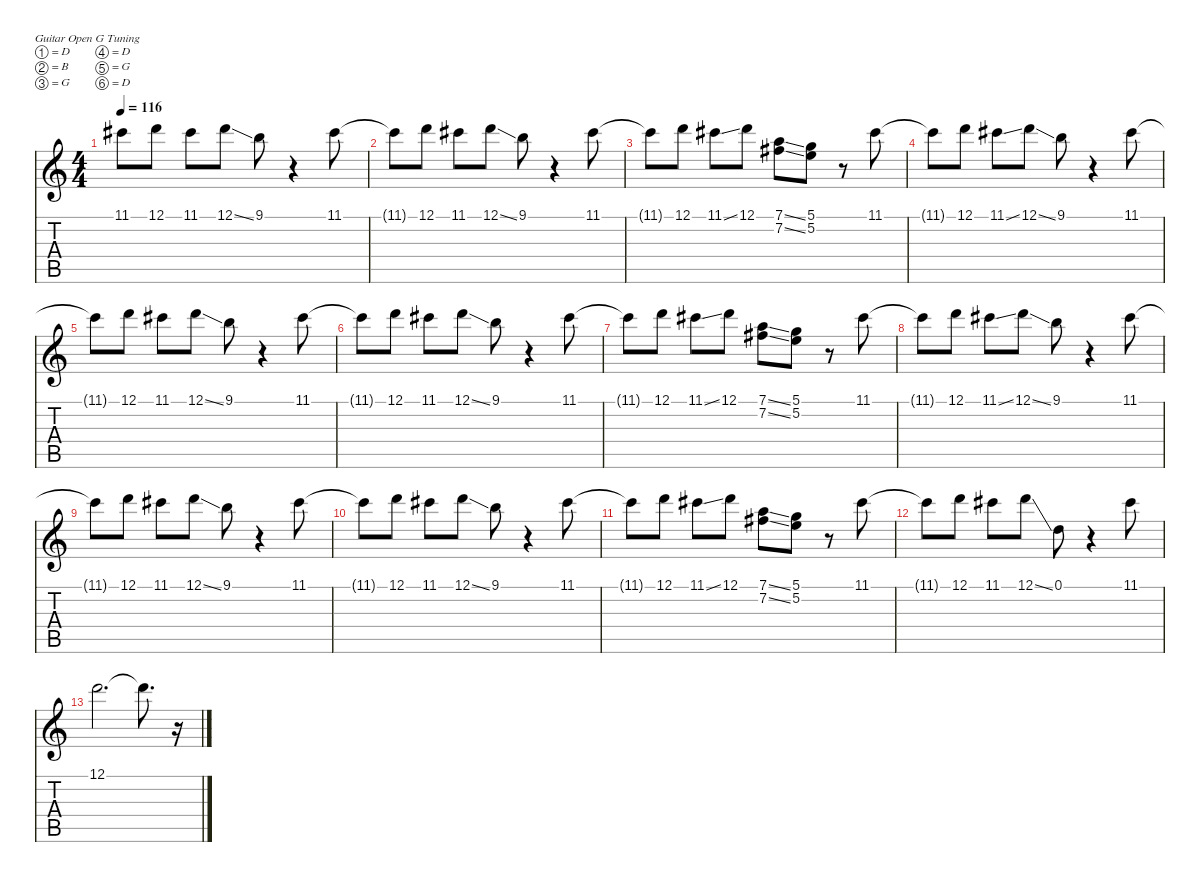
\defaultSystemsLayout 4
\hideDynamics
\bracketExtendMode nobrackets
\singleTrackTrackNamePolicy hidden
\multiTrackTrackNamePolicy hidden
\otherSystemsTrackNameOrientation horizontal
\track ("Guitar 1" "dist.guit.") {instrument distortionguitar}
\staff {score tabs}
\tuning (D4 B3 G3 D3 G2 D2)
\ts (4 4)
\tempo 116
\clef g2
\ks c
11.1{t acc #}.8{dy f beam Down} 12.1.8{beam Down} 11.1{acc #}.8{beam Down} 12.1{ss}.8{beam Down} 9.1.8{beam Down} r.4{beam Down} 11.1{acc #}.8{beam Down} |
11.1{t acc #}.8{beam Down} 12.1.8{beam Down} 11.1{acc #}.8{beam Down} 12.1{ss}.8{beam Down} 9.1.8{beam Down} r.4{beam Down} 11.1{acc #}.8{beam Down} |
11.1{t acc #}.8{beam Down} 12.1.8{beam Down} 11.1{ss acc #}.8{beam Down} 12.1.8{beam Down} (7.1{ss} 7.2{ss acc #}).8{beam Down} (5.1 5.2).8{beam Down} r.8{beam Down} 11.1{acc #}.8{beam Down} |
11.1{t acc #}.8{beam Down} 12.1.8{beam Down} 11.1{ss acc #}.8{beam Down} 12.1{ss}.8{beam Down} 9.1.8{beam Down} r.4{beam Down} 11.1{acc #}.8{beam Down} |
11.1{t acc #}.8{beam Down} 12.1.8{beam Down} 11.1{acc #}.8{beam Down} 12.1{ss}.8{beam Down} 9.1.8{beam Down} r.4{beam Down} 11.1{acc #}.8{beam Down} |
11.1{t acc #}.8{beam Down} 12.1.8{beam Down} 11.1{acc #}.8{beam Down} 12.1{ss}.8{beam Down} 9.1.8{beam Down} r.4{beam Down} 11.1{acc #}.8{beam Down} |
11.1{t acc #}.8{beam Down} 12.1.8{beam Down} 11.1{ss acc #}.8{beam Down} 12.1.8{beam Down} (7.1{ss} 7.2{ss acc #}).8{beam Down} (5.1 5.2).8{beam Down} r.8{beam Down} 11.1{acc #}.8{beam Down} |
11.1{t acc #}.8{beam Down} 12.1.8{beam Down} 11.1{ss acc #}.8{beam Down} 12.1{ss}.8{beam Down} 9.1.8{beam Down} r.4{beam Down} 11.1{acc #}.8{beam Down} |
11.1{t acc #}.8{beam Down} 12.1.8{beam Down} 11.1{acc #}.8{beam Down} 12.1{ss}.8{beam Down} 9.1.8{beam Down} r.4{beam Down} 11.1{acc #}.8{beam Down} |
11.1{t acc #}.8{beam Down} 12.1.8{beam Down} 11.1{acc #}.8{beam Down} 12.1{ss}.8{beam Down} 9.1.8{beam Down} r.4{beam Down} 11.1{acc #}.8{beam Down} |
11.1{t acc #}.8{beam Down} 12.1.8{beam Down} 11.1{ss acc #}.8{beam Down} 12.1.8{beam Down} (7.1{ss} 7.2{ss acc #}).8{beam Down} (5.1 5.2).8{beam Down} r.8{beam Down} 11.1{acc #}.8{beam Down} |
11.1{t acc #}.8{beam Down} 12.1.8{beam Down} 11.1{acc #}.8{beam Down} 12.1{ss}.8{beam Down} 0.1.8{beam Down} r.4{beam Down} 11.1{acc #}.8{beam Down} |
12.1.2{d beam Down} 12.1{t}.8{d beam Down} r.16{beam Down}
